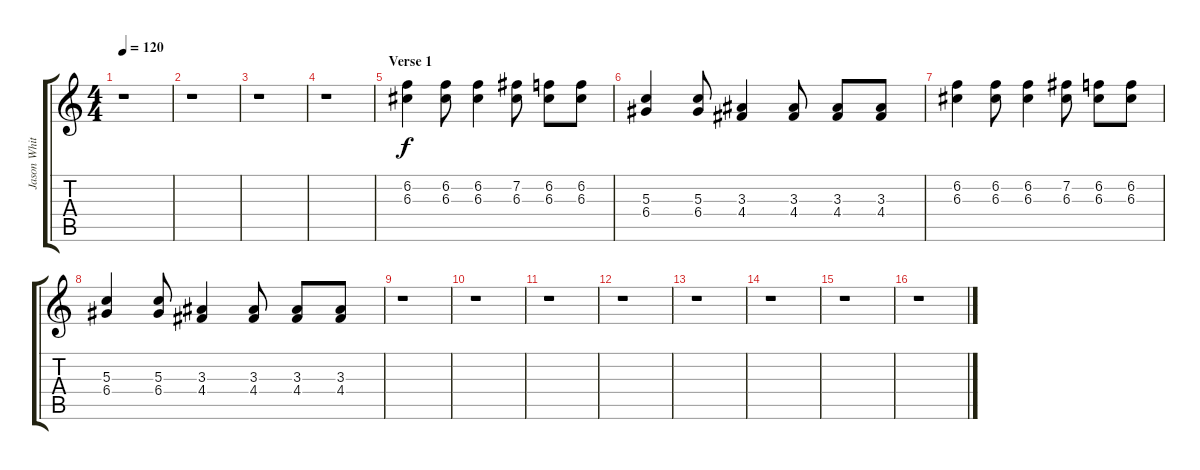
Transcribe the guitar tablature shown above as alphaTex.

\track ("Jason White" "Jason Whit") {instrument distortionguitar}
\staff {score tabs}
\tuning (E4 B3 G3 D3 A2 E2) {hide}
\ts (4 4)
\tempo 120
\clef g2
\ks c
r.1{dy f} |
r.1 |
r.1 |
r.1 |
\section ("" "Verse 1")
(6.2 6.3).4 (6.2 6.3).8 (6.2 6.3).4 (7.2 6.3).8 (6.2 6.3).8 (6.2 6.3).8 |
(5.3 6.4).4 (5.3 6.4).8 (3.3 4.4).4 (3.3 4.4).8 (3.3 4.4).8 (3.3 4.4).8 |
(6.2 6.3).4 (6.2 6.3).8 (6.2 6.3).4 (7.2 6.3).8 (6.2 6.3).8 (6.2 6.3).8 |
(5.3 6.4).4 (5.3 6.4).8 (3.3 4.4).4 (3.3 4.4).8 (3.3 4.4).8 (3.3 4.4).8 |
r.1 |
r.1 |
r.1 |
r.1 |
r.1 |
r.1 |
r.1 |
r.1
